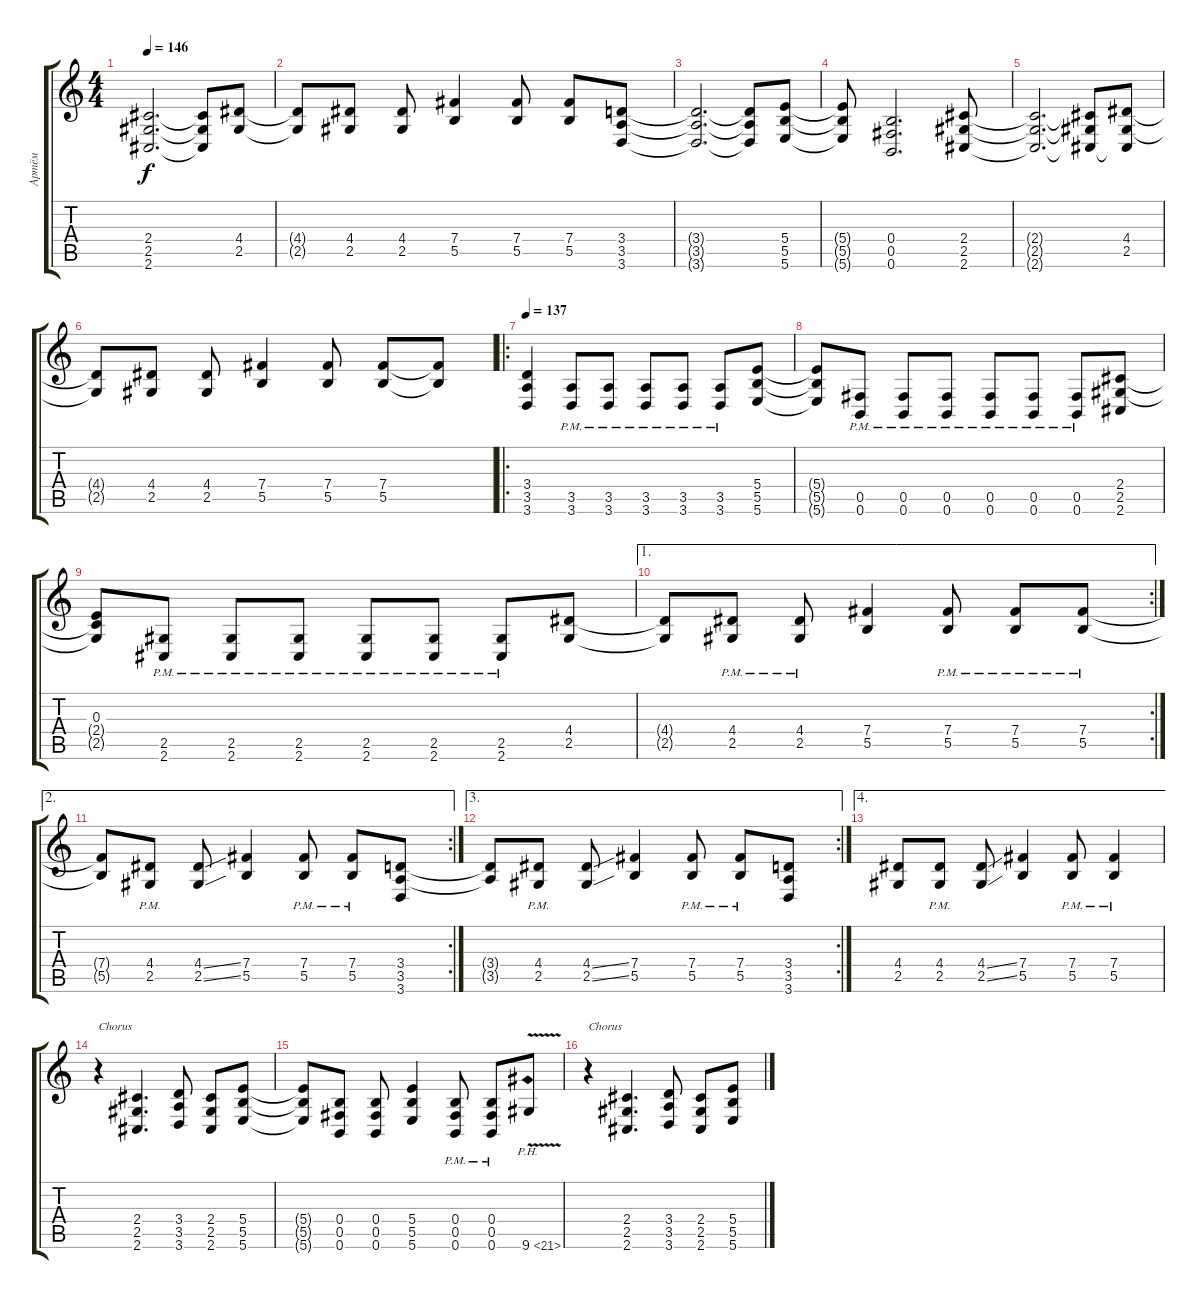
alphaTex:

\track ("Артём" "Артём") {instrument distortionguitar}
\staff {score tabs}
\tuning (Db4 Ab3 E3 B2 Gb2 B1) {hide}
\ts (4 4)
\tempo 146
\clef g2
\ks c
(2.4{t} 2.5{t} 2.6{t}).2{d dy f} (2.4{t} 2.5{t} 2.6{t}).8 (4.4 2.5).8 |
(4.4{t} 2.5{t}).8 (4.4 2.5).8 (4.4 2.5).8 (7.4 5.5).4 (7.4 5.5).8 (7.4 5.5).8 (3.4 3.5 3.6).8 |
(3.4{t} 3.5{t} 3.6{t}).2{d} (3.4{t} 3.5{t} 3.6{t}).8 (5.4 5.5 5.6).8 |
(5.4{t} 5.5{t} 5.6{t}).8 (0.4 0.5 0.6).2{d} (2.4 2.5 2.6).8 |
(2.4{t} 2.5{t} 2.6{t}).2{d} (2.4{t} 2.5{t} 2.6{t}).8 (4.4 2.5 2.6{t}).8 |
(4.4{t} 2.5{t}).8 (4.4 2.5).8 (4.4 2.5).8 (7.4 5.5).4 (7.4 5.5).8 (7.4 5.5).8 (7.4{t} 5.5{t}).8 |
\ro
\tempo 137
(3.4 3.5 3.6).4 (3.5{pm} 3.6{pm}).8 (3.5{pm} 3.6{pm}).8 (3.5{pm} 3.6{pm}).8 (3.5{pm} 3.6{pm}).8 (3.5{pm} 3.6{pm}).8 (5.4 5.5 5.6).8 |
(5.4{t} 5.5{t} 5.6{t}).8 (0.5{pm} 0.6{pm}).8 (0.5{pm} 0.6{pm}).8 (0.5{pm} 0.6{pm}).8 (0.5{pm} 0.6{pm}).8 (0.5{pm} 0.6{pm}).8 (0.5{pm} 0.6{pm}).8 (2.4 2.5 2.6).8 |
(0.3 2.4{t} 2.5{t}).8 (2.5{pm} 2.6{pm}).8 (2.5{pm} 2.6{pm}).8 (2.5{pm} 2.6{pm}).8 (2.5{pm} 2.6{pm}).8 (2.5{pm} 2.6{pm}).8 (2.5{pm} 2.6{pm}).8 (4.4 2.5).8 |
\ae 1
\rc 2
(4.4{t} 2.5{t}).8 (4.4{pm} 2.5{pm}).8 (4.4{pm} 2.5{pm}).8 (7.4 5.5).4 (7.4{pm} 5.5{pm}).8 (7.4{pm} 5.5{pm}).8 (7.4{pm} 5.5{pm}).8 |
\ae 2
\rc 2
(7.4{t} 5.5{t}).8 (4.4{pm} 2.5{pm}).8 (4.4{ss} 2.5{ss}).8 (7.4 5.5).4 (7.4{pm} 5.5{pm}).8 (7.4{pm} 5.5{pm}).8 (3.4 3.5 3.6).8 |
\ae 3
\rc 2
(3.4{t} 3.5{t}).8 (4.4{pm} 2.5{pm}).8 (4.4{ss} 2.5{ss}).8 (7.4 5.5).4 (7.4{pm} 5.5{pm}).8 (7.4{pm} 5.5{pm}).8 (3.4 3.5 3.6).8 |
\ae 4
(4.4 2.5).8 (4.4{pm} 2.5{pm}).8 (4.4{ss} 2.5{ss}).8 (7.4 5.5).4 (7.4{pm} 5.5{pm}).8 (7.4{pm} 5.5{pm}).4 |
r.4{txt "Chorus"} (2.4 2.5 2.6).4{d} (3.4 3.5 3.6).8 (2.4 2.5 2.6).8 (5.4 5.5 5.6).8 |
(5.4{t} 5.5{t} 5.6{t}).8 (0.4 0.5 0.6).8 (0.4 0.5 0.6).8 (5.4 5.5 5.6).4 (0.4{pm} 0.5 0.6).8 (0.4{pm} 0.5 0.6).8 9.6{ph 12 v}.8 |
r.4{txt "Chorus"} (2.4 2.5 2.6).4{d} (3.4 3.5 3.6).8 (2.4 2.5 2.6).8 (5.4 5.5 5.6).8
